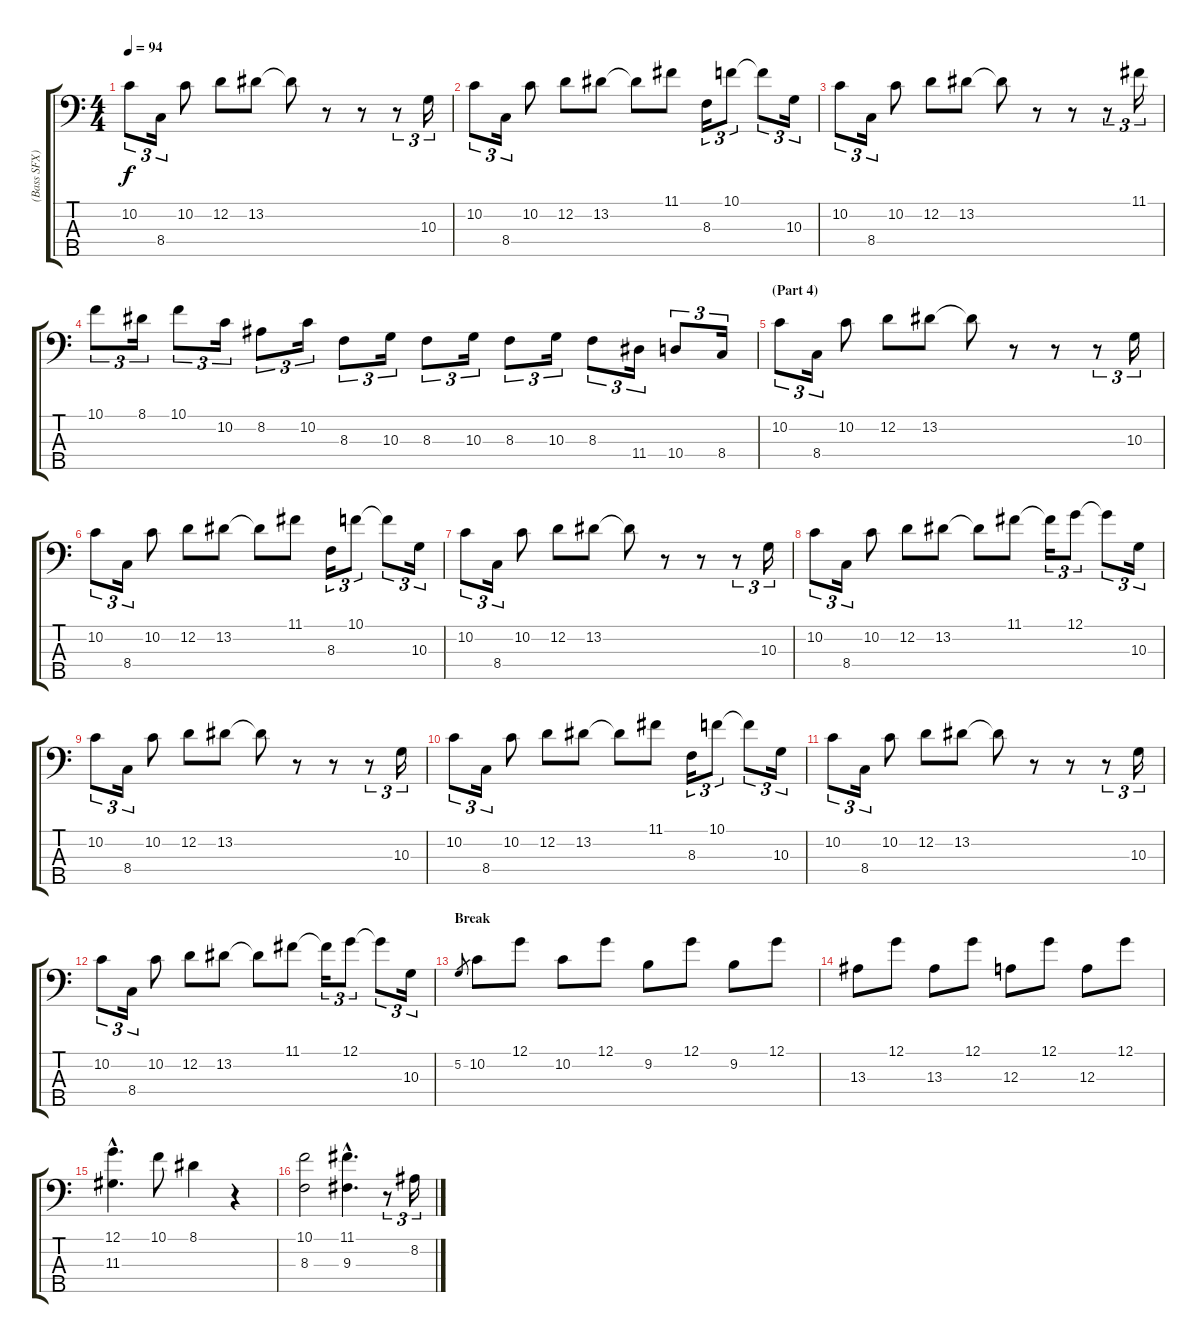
\track ("(Bass SFX)" "(Bass SFX)") {instrument electricbasspick}
\staff {score tabs}
\tuning (G2 D2 A1 E1 B0) {hide}
\ts (4 4)
\tempo 94
\clef f4
\ks c
10.2.8{tu (3 2) dy f} 8.4.16{tu (3 2)} 10.2.8 12.2.8 13.2.8 13.2{t}.8 r.8 r.8 r.8{tu (3 2)} 10.3.16{tu (3 2)} |
10.2.8{tu (3 2)} 8.4.16{tu (3 2)} 10.2.8 12.2.8 13.2.8 13.2{t}.8 11.1.8 8.3.16{tu (3 2)} 10.1.8{tu (3 2)} 10.1{t}.8{tu (3 2)} 10.3.16{tu (3 2)} |
10.2.8{tu (3 2)} 8.4.16{tu (3 2)} 10.2.8 12.2.8 13.2.8 13.2{t}.8 r.8 r.8 r.8{tu (3 2)} 11.1.16{tu (3 2)} |
10.1.8{tu (3 2)} 8.1.16{tu (3 2)} 10.1.8{tu (3 2)} 10.2.16{tu (3 2)} 8.2.8{tu (3 2)} 10.2.16{tu (3 2)} 8.3.8{tu (3 2)} 10.3.16{tu (3 2)} 8.3.8{tu (3 2)} 10.3.16{tu (3 2)} 8.3.8{tu (3 2)} 10.3.16{tu (3 2)} 8.3.8{tu (3 2)} 11.4.16{tu (3 2)} 10.4.8{tu (3 2)} 8.4.16{tu (3 2)} |
\section ("" "(Part 4)")
10.2.8{tu (3 2)} 8.4.16{tu (3 2)} 10.2.8 12.2.8 13.2.8 13.2{t}.8 r.8 r.8 r.8{tu (3 2)} 10.3.16{tu (3 2)} |
10.2.8{tu (3 2)} 8.4.16{tu (3 2)} 10.2.8 12.2.8 13.2.8 13.2{t}.8 11.1.8 8.3.16{tu (3 2)} 10.1.8{tu (3 2)} 10.1{t}.8{tu (3 2)} 10.3.16{tu (3 2)} |
10.2.8{tu (3 2)} 8.4.16{tu (3 2)} 10.2.8 12.2.8 13.2.8 13.2{t}.8 r.8 r.8 r.8{tu (3 2)} 10.3.16{tu (3 2)} |
10.2.8{tu (3 2)} 8.4.16{tu (3 2)} 10.2.8 12.2.8 13.2.8 13.2{t}.8 11.1.8 11.1{t}.16{tu (3 2)} 12.1.8{tu (3 2)} 12.1{t}.8{tu (3 2)} 10.3.16{tu (3 2)} |
10.2.8{tu (3 2)} 8.4.16{tu (3 2)} 10.2.8 12.2.8 13.2.8 13.2{t}.8 r.8 r.8 r.8{tu (3 2)} 10.3.16{tu (3 2)} |
10.2.8{tu (3 2)} 8.4.16{tu (3 2)} 10.2.8 12.2.8 13.2.8 13.2{t}.8 11.1.8 8.3.16{tu (3 2)} 10.1.8{tu (3 2)} 10.1{t}.8{tu (3 2)} 10.3.16{tu (3 2)} |
10.2.8{tu (3 2)} 8.4.16{tu (3 2)} 10.2.8 12.2.8 13.2.8 13.2{t}.8 r.8 r.8 r.8{tu (3 2)} 10.3.16{tu (3 2)} |
10.2.8{tu (3 2)} 8.4.16{tu (3 2)} 10.2.8 12.2.8 13.2.8 13.2{t}.8 11.1.8 11.1{t}.16{tu (3 2)} 12.1.8{tu (3 2)} 12.1{t}.8{tu (3 2)} 10.3.16{tu (3 2)} |
\section ("" "Break")
5.2.8{gr} 10.2.8 12.1.8 10.2.8 12.1.8 9.2.8 12.1.8 9.2.8 12.1.8 |
13.3.8 12.1.8 13.3.8 12.1.8 12.3.8 12.1.8 12.3.8 12.1.8 |
(12.1{hac} 11.3{hac}).4{d} 10.1.8 8.1.4 r.4 |
(10.1 8.3).2 (11.1{hac} 9.3{hac}).4{d} r.8{tu (3 2)} 8.2.16{tu (3 2)}
